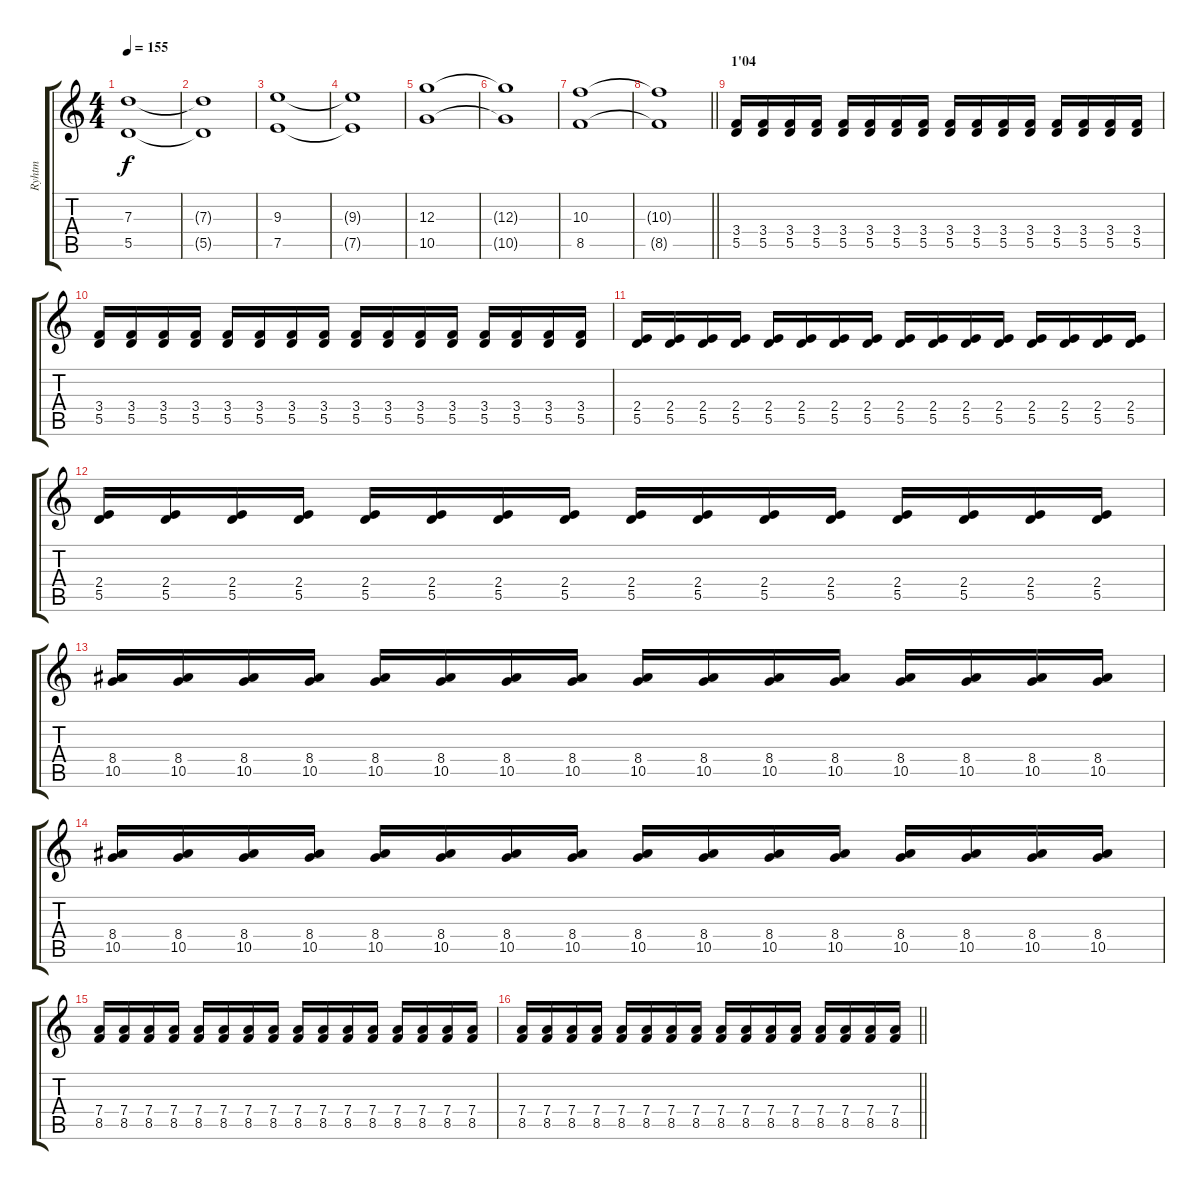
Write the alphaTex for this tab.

\track ("Ryhtm" "Ryhtm") {instrument distortionguitar}
\staff {score tabs}
\tuning (E4 B3 G3 D3 A2 E2) {hide}
\ts (4 4)
\tempo 155
\clef g2
\ks c
(7.3 5.5).1{dy f} |
(7.3{t} 5.5{t}).1 |
(9.3 7.5).1 |
(9.3{t} 7.5{t}).1 |
(12.3 10.5).1 |
(12.3{t} 10.5{t}).1 |
(10.3 8.5).1 |
\barLineRight lightlight
(10.3{t} 8.5{t}).1 |
\section ("" "1'04")
(3.4 5.5).16 (3.4 5.5).16 (3.4 5.5).16 (3.4 5.5).16 (3.4 5.5).16 (3.4 5.5).16 (3.4 5.5).16 (3.4 5.5).16 (3.4 5.5).16 (3.4 5.5).16 (3.4 5.5).16 (3.4 5.5).16 (3.4 5.5).16 (3.4 5.5).16 (3.4 5.5).16 (3.4 5.5).16 |
(3.4 5.5).16 (3.4 5.5).16 (3.4 5.5).16 (3.4 5.5).16 (3.4 5.5).16 (3.4 5.5).16 (3.4 5.5).16 (3.4 5.5).16 (3.4 5.5).16 (3.4 5.5).16 (3.4 5.5).16 (3.4 5.5).16 (3.4 5.5).16 (3.4 5.5).16 (3.4 5.5).16 (3.4 5.5).16 |
(2.4 5.5).16 (2.4 5.5).16 (2.4 5.5).16 (2.4 5.5).16 (2.4 5.5).16 (2.4 5.5).16 (2.4 5.5).16 (2.4 5.5).16 (2.4 5.5).16 (2.4 5.5).16 (2.4 5.5).16 (2.4 5.5).16 (2.4 5.5).16 (2.4 5.5).16 (2.4 5.5).16 (2.4 5.5).16 |
(2.4 5.5).16 (2.4 5.5).16 (2.4 5.5).16 (2.4 5.5).16 (2.4 5.5).16 (2.4 5.5).16 (2.4 5.5).16 (2.4 5.5).16 (2.4 5.5).16 (2.4 5.5).16 (2.4 5.5).16 (2.4 5.5).16 (2.4 5.5).16 (2.4 5.5).16 (2.4 5.5).16 (2.4 5.5).16 |
(8.4 10.5).16 (8.4 10.5).16 (8.4 10.5).16 (8.4 10.5).16 (8.4 10.5).16 (8.4 10.5).16 (8.4 10.5).16 (8.4 10.5).16 (8.4 10.5).16 (8.4 10.5).16 (8.4 10.5).16 (8.4 10.5).16 (8.4 10.5).16 (8.4 10.5).16 (8.4 10.5).16 (8.4 10.5).16 |
(8.4 10.5).16 (8.4 10.5).16 (8.4 10.5).16 (8.4 10.5).16 (8.4 10.5).16 (8.4 10.5).16 (8.4 10.5).16 (8.4 10.5).16 (8.4 10.5).16 (8.4 10.5).16 (8.4 10.5).16 (8.4 10.5).16 (8.4 10.5).16 (8.4 10.5).16 (8.4 10.5).16 (8.4 10.5).16 |
(7.4 8.5).16 (7.4 8.5).16 (7.4 8.5).16 (7.4 8.5).16 (7.4 8.5).16 (7.4 8.5).16 (7.4 8.5).16 (7.4 8.5).16 (7.4 8.5).16 (7.4 8.5).16 (7.4 8.5).16 (7.4 8.5).16 (7.4 8.5).16 (7.4 8.5).16 (7.4 8.5).16 (7.4 8.5).16 |
\barLineRight lightlight
(7.4 8.5).16 (7.4 8.5).16 (7.4 8.5).16 (7.4 8.5).16 (7.4 8.5).16 (7.4 8.5).16 (7.4 8.5).16 (7.4 8.5).16 (7.4 8.5).16 (7.4 8.5).16 (7.4 8.5).16 (7.4 8.5).16 (7.4 8.5).16 (7.4 8.5).16 (7.4 8.5).16 (7.4 8.5).16
